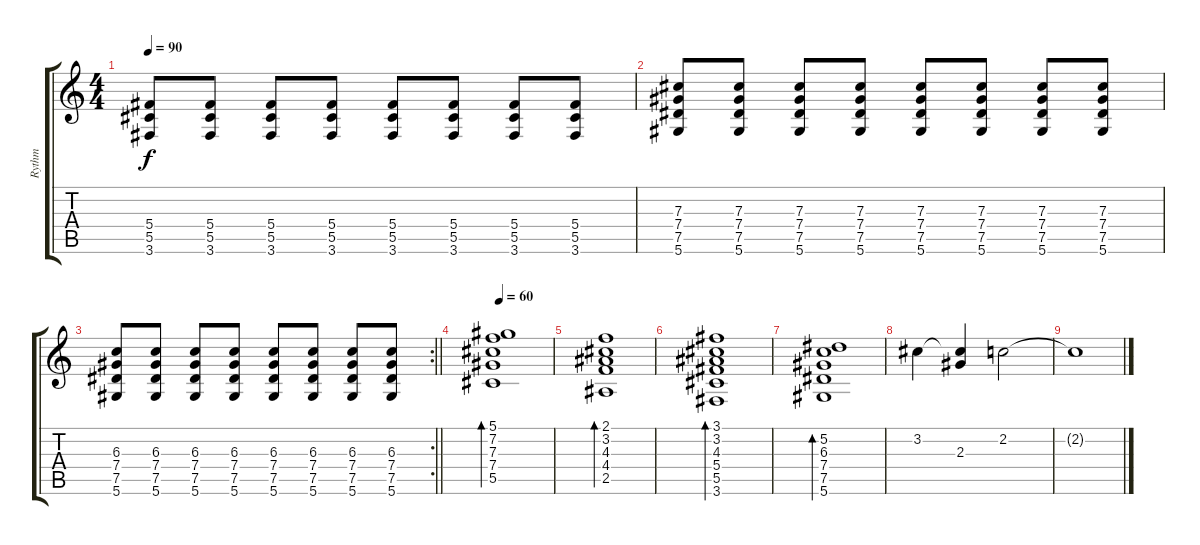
\track ("Rythm" "Rythm") {instrument overdrivenguitar}
\staff {score tabs}
\tuning (Eb4 Bb3 Gb3 Db3 Ab2 Eb2) {hide}
\ts (4 4)
\tempo 90
\clef g2
\ks c
(5.4 5.5 3.6).8{dy f} (5.4 5.5 3.6).8 (5.4 5.5 3.6).8 (5.4 5.5 3.6).8 (5.4 5.5 3.6).8 (5.4 5.5 3.6).8 (5.4 5.5 3.6).8 (5.4 5.5 3.6).8 |
(7.3 7.4 7.5 5.6).8 (7.3 7.4 7.5 5.6).8 (7.3 7.4 7.5 5.6).8 (7.3 7.4 7.5 5.6).8 (7.3 7.4 7.5 5.6).8 (7.3 7.4 7.5 5.6).8 (7.3 7.4 7.5 5.6).8 (7.3 7.4 7.5 5.6).8 |
\rc 2
\barLineRight lightlight
(6.3 7.4 7.5 5.6).8 (6.3 7.4 7.5 5.6).8 (6.3 7.4 7.5 5.6).8 (6.3 7.4 7.5 5.6).8 (6.3 7.4 7.5 5.6).8 (6.3 7.4 7.5 5.6).8 (6.3 7.4 7.5 5.6).8 (6.3 7.4 7.5 5.6).8 |
\tempo 60
(5.1 7.2 7.3 7.4 5.5).1{bd 240 instrument electricguitarclean} |
(2.1 3.2 4.3 4.4 2.5).1{bd 240} |
(3.1 3.2 4.3 5.4 5.5 3.6).1{bd 240} |
(5.2 6.3 7.4 7.5 5.6).1{bd 240} |
3.2.4 (3.2{t} 2.3).4 2.2.2 |
2.2{t}.1
